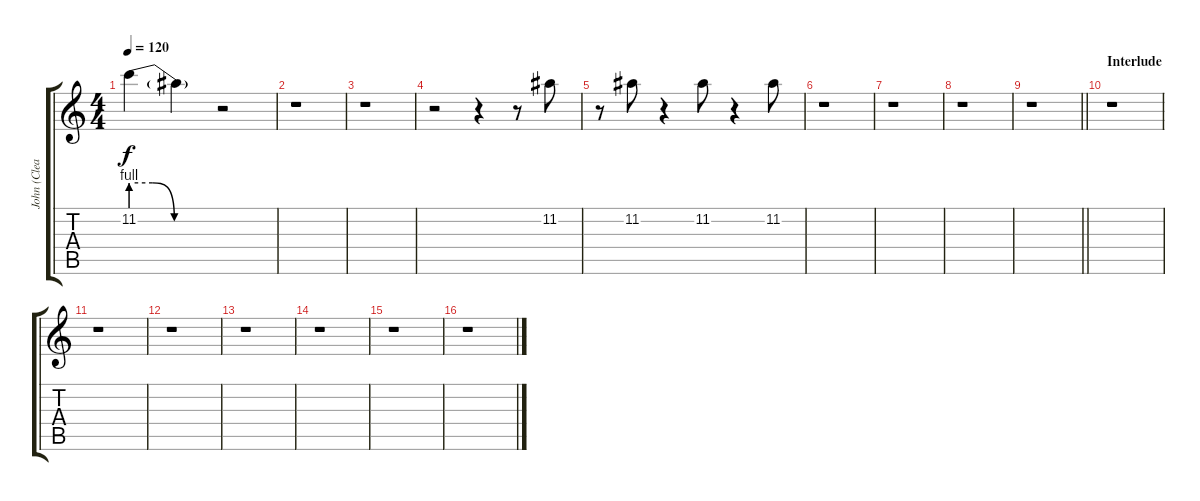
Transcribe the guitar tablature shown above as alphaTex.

\track ("John (Clean 2)" "John (Clea") {instrument electricguitarclean}
\staff {score tabs}
\tuning (E4 B3 G3 D3 A2 E2) {hide}
\ts (4 4)
\tempo 120
\clef g2
\ks c
11.2{be (custom 0 4 15 4 30 0 60 0) t}.4{dy f} 11.2{t}.4 r.2 |
r.1 |
r.1 |
r.2 r.4 r.8 11.2.8 |
r.8 11.2.8 r.4 11.2.8 r.4 11.2.8 |
r.1 |
r.1 |
r.1 |
\barLineRight lightlight
r.1 |
\section ("" "Interlude")
r.1 |
r.1 |
r.1 |
r.1 |
r.1 |
r.1 |
r.1
